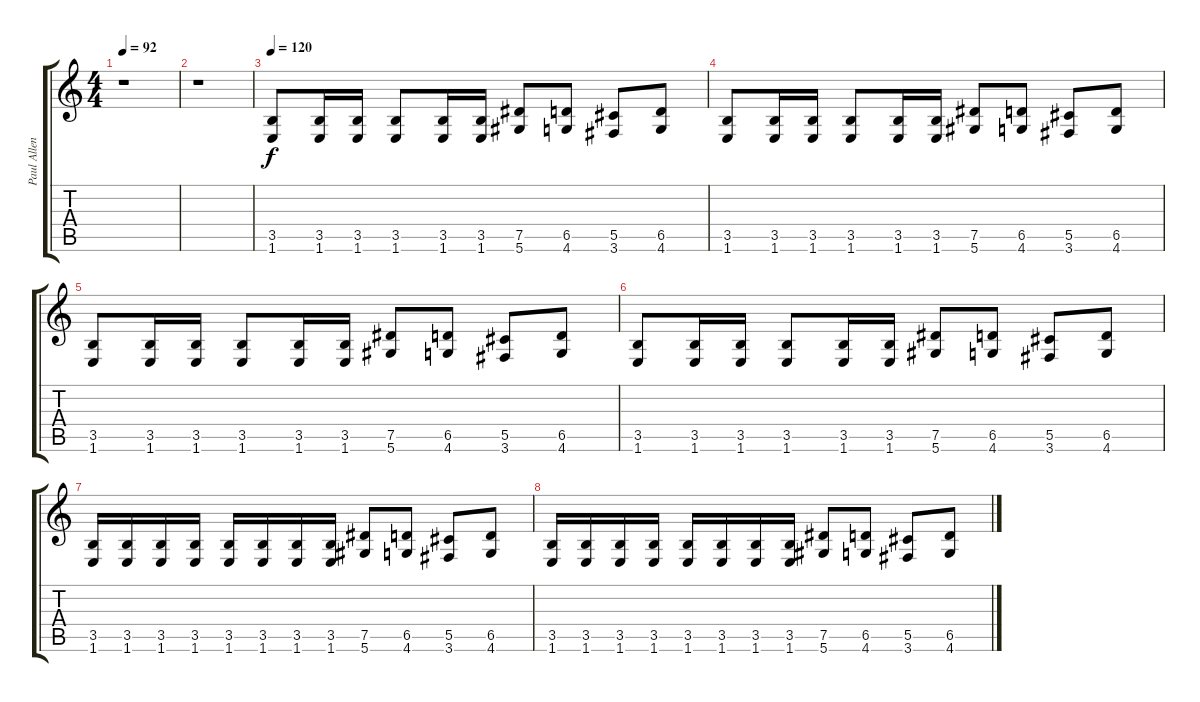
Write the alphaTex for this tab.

\track ("Paul Allender" "Paul Allen") {instrument overdrivenguitar}
\staff {score tabs}
\tuning (Eb4 Bb3 Gb3 Db3 Ab2 Eb2) {hide}
\ts (4 4)
\tempo 92
\clef g2
\ks c
r.1{dy f} |
r.1 |
\tempo 120
(3.5 1.6).8 (3.5 1.6).16 (3.5 1.6).16 (3.5 1.6).8 (3.5 1.6).16 (3.5 1.6).16 (7.5 5.6).8 (6.5 4.6).8 (5.5 3.6).8 (6.5 4.6).8 |
(3.5 1.6).8 (3.5 1.6).16 (3.5 1.6).16 (3.5 1.6).8 (3.5 1.6).16 (3.5 1.6).16 (7.5 5.6).8 (6.5 4.6).8 (5.5 3.6).8 (6.5 4.6).8 |
(3.5 1.6).8 (3.5 1.6).16 (3.5 1.6).16 (3.5 1.6).8 (3.5 1.6).16 (3.5 1.6).16 (7.5 5.6).8 (6.5 4.6).8 (5.5 3.6).8 (6.5 4.6).8 |
(3.5 1.6).8 (3.5 1.6).16 (3.5 1.6).16 (3.5 1.6).8 (3.5 1.6).16 (3.5 1.6).16 (7.5 5.6).8 (6.5 4.6).8 (5.5 3.6).8 (6.5 4.6).8 |
(3.5 1.6).16 (3.5 1.6).16 (3.5 1.6).16 (3.5 1.6).16 (3.5 1.6).16 (3.5 1.6).16 (3.5 1.6).16 (3.5 1.6).16 (7.5 5.6).8 (6.5 4.6).8 (5.5 3.6).8 (6.5 4.6).8 |
(3.5 1.6).16 (3.5 1.6).16 (3.5 1.6).16 (3.5 1.6).16 (3.5 1.6).16 (3.5 1.6).16 (3.5 1.6).16 (3.5 1.6).16 (7.5 5.6).8 (6.5 4.6).8 (5.5 3.6).8 (6.5 4.6).8
